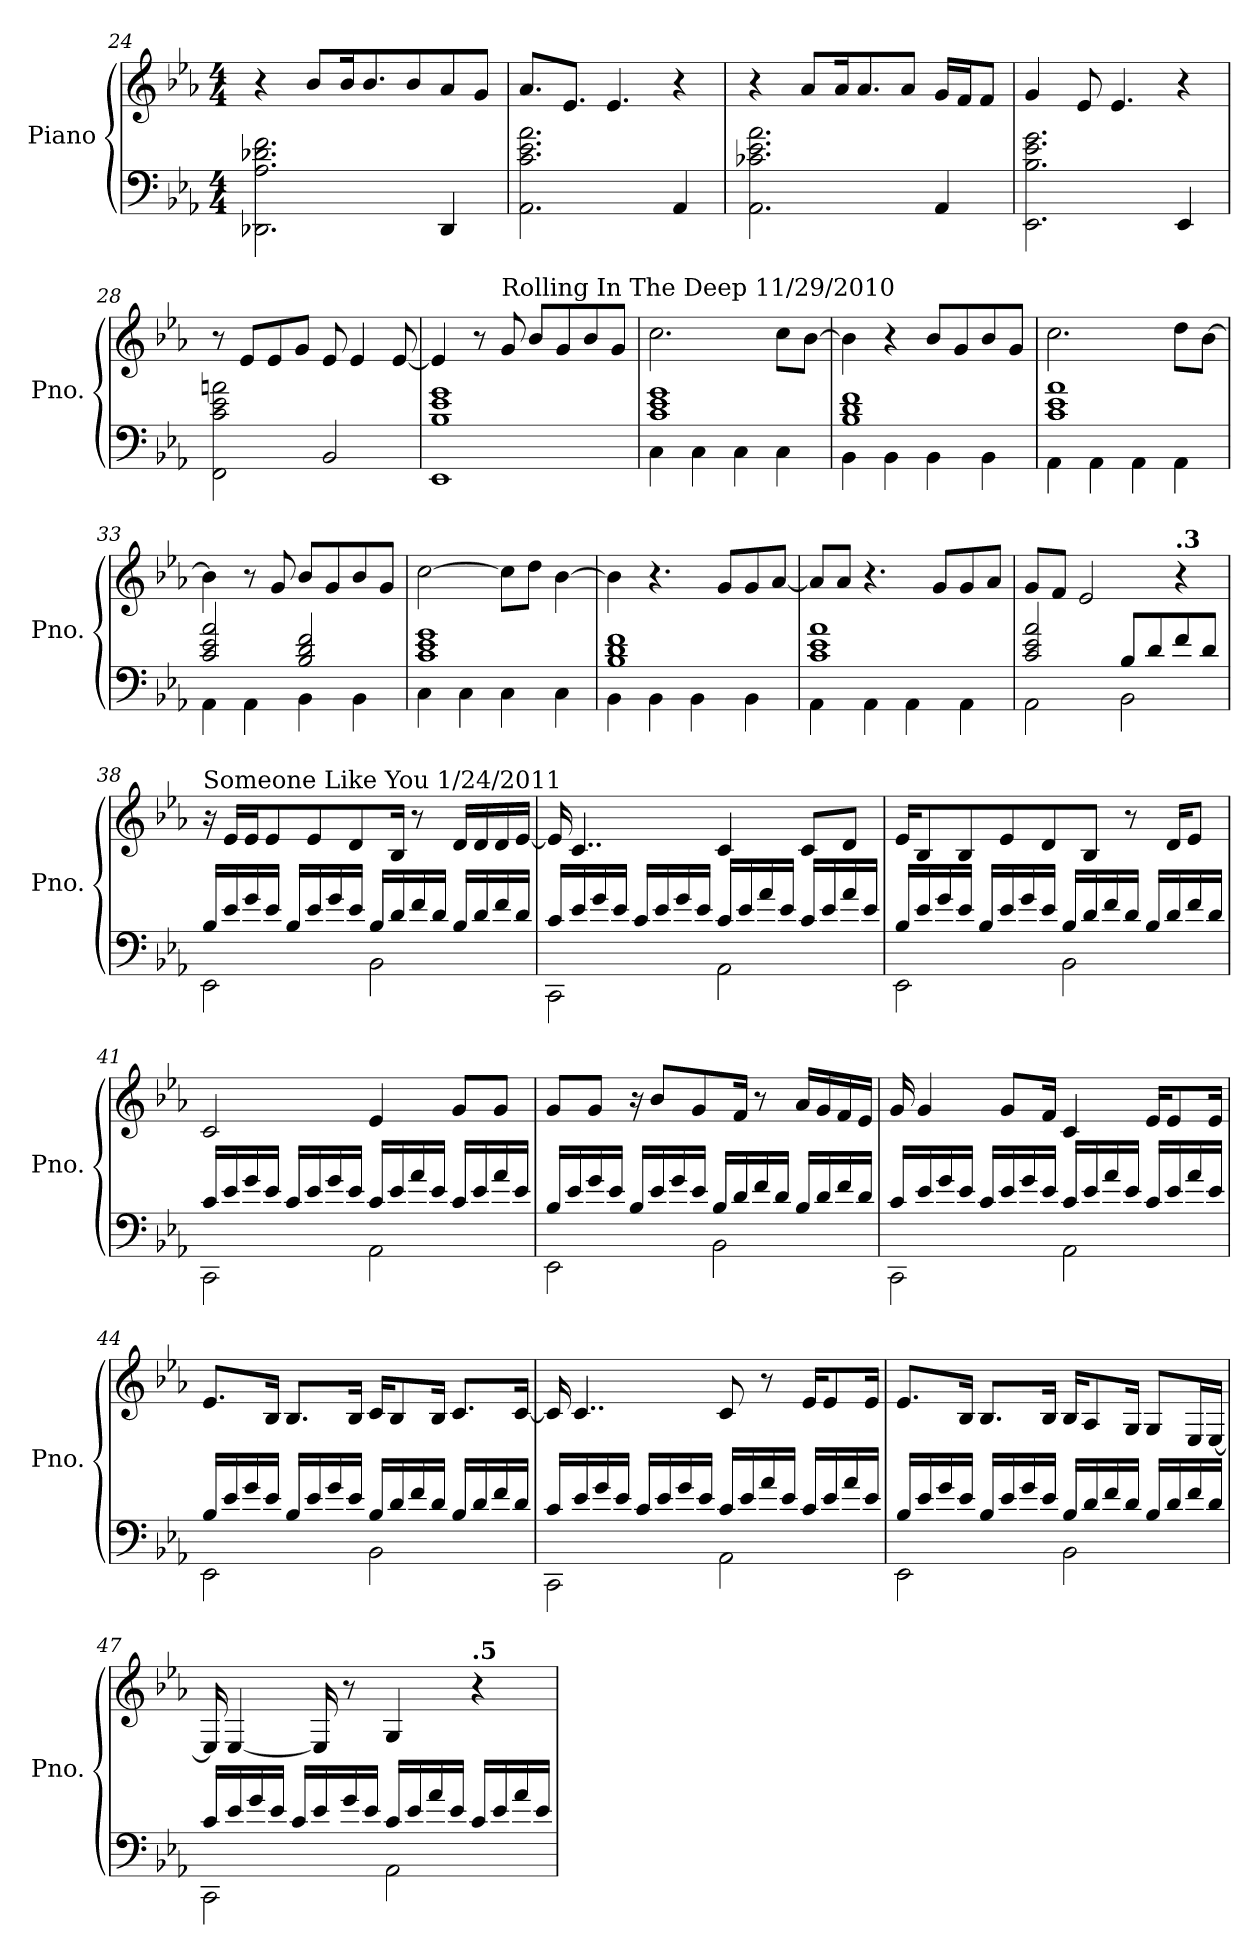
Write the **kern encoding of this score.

**kern	**kern
*part2	*part1
*staff2	*staff1
*I"Piano	*I"Piano
*I'Pno.	*I'Pno.
!!LO:LB:g=z
*clefF4	*clefG2
*k[b-e-a-]	*k[b-e-a-]
*M4/4	*M4/4
=24	=24
2.DD-X\ 2.A-\ 2.d-X\ 2.f\	4r
.	8b-/L
.	16b-/K
.	8.b-/
.	8b-/
4DD-/	8a-/
.	8g/J
=25	=25
2.AA-\ 2.c\ 2.e-\ 2.a-\	8.a-/L
.	8.e-/J
.	4.e-/
4AA-/	4r
=26	=26
2.AA-\ 2.c-X\ 2.e-\ 2.a-\	4r
.	8a-/L
.	16a-/K
.	8.a-/
.	8a-/J
4AA-/	16g/LL
.	16f/J
.	8f/J
=27	=27
2.EE-\ 2.B-\ 2.e-\ 2.g\	4g/
.	8e-/
.	4.e-/
4EE-/	4r
=28	=28
2FF\ 2c\ 2e-\ 2an\	8r
.	8e-/L
.	8e-/
.	8g/J
2BB-/	8e-/
.	4e-/
.	[8e-/
!!LO:LB:g=z
=29	=29
1EE- 1B- 1e- 1g	4e-/]
.	8r
*	*MM104
!	!LO:TX:a:t=Rolling In The Deep 11/29/2010
.	8g/
.	8b-/L
.	8g/
.	8b-/
.	8g/J
=30	=30
*^	*
1c 1e- 1g	4C\	2.cc\
.	4C\	.
.	4C\	.
.	4C\	8cc\L
.	.	[8b-\J
=31	=31	=31
1B- 1d 1f	4BB-\	4b-\]
.	4BB-\	4r
.	4BB-\	8b-/L
.	.	8g/
.	4BB-\	8b-/
.	.	8g/J
=32	=32	=32
1c 1e- 1a-	4AA-\	2.cc\
.	4AA-\	.
.	4AA-\	.
.	4AA-\	8dd\L
.	.	[8b-\J
=33	=33	=33
2c/ 2e-/ 2a-/	4AA-\	4b-\]
.	4AA-\	8r
.	.	8g/
2B-/ 2d/ 2f/	4BB-\	8b-/L
.	.	8g/
.	4BB-\	8b-/
.	.	8g/J
=34	=34	=34
1c 1e- 1g	4C\	[2cc\
.	4C\	.
.	4C\	8cc\L]
.	.	8dd\J
.	4C\	[4b-\
!!LO:LB:g=z
=35	=35	=35
1B- 1d 1f	4BB-\	4b-\]
.	4BB-\	4.r
.	4BB-\	.
.	.	8g/L
.	4BB-\	8g/
.	.	[8a-/J
=36	=36	=36
1c 1e- 1a-	4AA-\	8a-/L]
.	.	8a-/J
.	4AA-\	4.r
.	4AA-\	.
.	.	8g/L
.	4AA-\	8g/
.	.	8a-/J
=37	=37	=37
2c/ 2e-/ 2a-/	2AA-\	8g/L
.	.	8f/J
.	.	2e-/
8B-/L	2BB-\	.
8d/	.	.
*	*	*MM76
!	!	!LO:TX:a:B:t=.3
8f/	.	4r
8d/J	.	.
=38	=38	=38
*	*	*MM67
!	!	!LO:TX:a:t=Someone Like You 1/24/2011
16B-/LL	2EE-\	16r
16e-/	.	16e-/LL
16g/	.	16e-/J
16e-/JJ	.	8e-/
16B-/LL	.	.
16e-/	.	8e-/
16g/	.	.
16e-/JJ	.	8d/
16B-/LL	2BB-\	.
16d/	.	16B-/Jk
16f/	.	8r
16d/JJ	.	.
16B-/LL	.	16d/LL
16d/	.	16d/
16f/	.	16d/
16d/JJ	.	[16e-/JJ
!!LO:LB:g=z
=39	=39	=39
16c/LL	2CC\	16e-/]
16e-/	.	4..c/
16g/	.	.
16e-/JJ	.	.
16c/LL	.	.
16e-/	.	.
16g/	.	.
16e-/JJ	.	.
16c/LL	2AA-\	4c/
16e-/	.	.
16a-/	.	.
16e-/JJ	.	.
16c/LL	.	8c/L
16e-/	.	.
16a-/	.	8d/J
16e-/JJ	.	.
=40	=40	=40
16B-/LL	2EE-\	16e-/KL
16e-/	.	8B-/
16g/	.	.
16e-/JJ	.	8B-/
16B-/LL	.	.
16e-/	.	8e-/
16g/	.	.
16e-/JJ	.	8d/
16B-/LL	2BB-\	.
16d/	.	8B-/J
16f/	.	.
16d/JJ	.	8r
16B-/LL	.	.
16d/	.	16d/KL
16f/	.	8e-/J
16d/JJ	.	.
!!LO:PB:g=z
=41	=41	=41
16c/LL	2CC\	2c/
16e-/	.	.
16g/	.	.
16e-/JJ	.	.
16c/LL	.	.
16e-/	.	.
16g/	.	.
16e-/JJ	.	.
16c/LL	2AA-\	4e-/
16e-/	.	.
16a-/	.	.
16e-/JJ	.	.
16c/LL	.	8g/L
16e-/	.	.
16a-/	.	8g/J
16e-/JJ	.	.
=42	=42	=42
16B-/LL	2EE-\	8g/L
16e-/	.	.
16g/	.	8g/J
16e-/JJ	.	.
16B-/LL	.	16r
16e-/	.	8b-/L
16g/	.	.
16e-/JJ	.	8g/
16B-/LL	2BB-\	.
16d/	.	16f/Jk
16f/	.	8r
16d/JJ	.	.
16B-/LL	.	16a-/LL
16d/	.	16g/
16f/	.	16f/
16d/JJ	.	16e-/JJ
!!LO:LB:g=z
=43	=43	=43
16c/LL	2CC\	16g/
16e-/	.	4g/
16g/	.	.
16e-/JJ	.	.
16c/LL	.	.
16e-/	.	8g/L
16g/	.	.
16e-/JJ	.	16f/Jk
16c/LL	2AA-\	4c/
16e-/	.	.
16a-/	.	.
16e-/JJ	.	.
16c/LL	.	16e-/KL
16e-/	.	8e-/
16a-/	.	.
16e-/JJ	.	16e-/Jk
=44	=44	=44
16B-/LL	2EE-\	8.e-/L
16e-/	.	.
16g/	.	.
16e-/JJ	.	16B-/Jk
16B-/LL	.	8.B-/L
16e-/	.	.
16g/	.	.
16e-/JJ	.	16B-/Jk
16B-/LL	2BB-\	16c/KL
16d/	.	8B-/
16f/	.	.
16d/JJ	.	16B-/Jk
16B-/LL	.	8.c/L
16d/	.	.
16f/	.	.
16d/JJ	.	[16c/Jk
!!LO:LB:g=z
=45	=45	=45
16c/LL	2CC\	16c/]
16e-/	.	4..c/
16g/	.	.
16e-/JJ	.	.
16c/LL	.	.
16e-/	.	.
16g/	.	.
16e-/JJ	.	.
16c/LL	2AA-\	8c/
16e-/	.	.
16a-/	.	8r
16e-/JJ	.	.
16c/LL	.	16e-/KL
16e-/	.	8e-/
16a-/	.	.
16e-/JJ	.	16e-/Jk
!!LO:LB:g=z
=46	=46	=46
16B-/LL	2EE-\	8.e-/L
16e-/	.	.
16g/	.	.
16e-/JJ	.	16B-/Jk
16B-/LL	.	8.B-/L
16e-/	.	.
16g/	.	.
16e-/JJ	.	16B-/Jk
16B-/LL	2BB-\	16B-/KL
16d/	.	8A-/
16f/	.	.
16d/JJ	.	16G/Jk
16B-/LL	.	8G/L
16d/	.	.
16f/	.	16E-/L
16d/JJ	.	[16E-/JJ
!!LO:LB:g=z
=47	=47	=47
16c/LL	2CC\	16E-/]
16e-/	.	[4E-/
16g/	.	.
16e-/JJ	.	.
16c/LL	.	.
16e-/	.	16E-/]
16g/	.	8r
16e-/JJ	.	.
16c/LL	2AA-\	4G/
16e-/	.	.
16a-/	.	.
16e-/JJ	.	.
*	*	*MM60
!	!	!LO:TX:a:B:t=.5
16c/LL	.	4r
16e-/	.	.
16a-/	.	.
16e-/JJ	.	.
*v	*v	*
=	=
*-	*-
